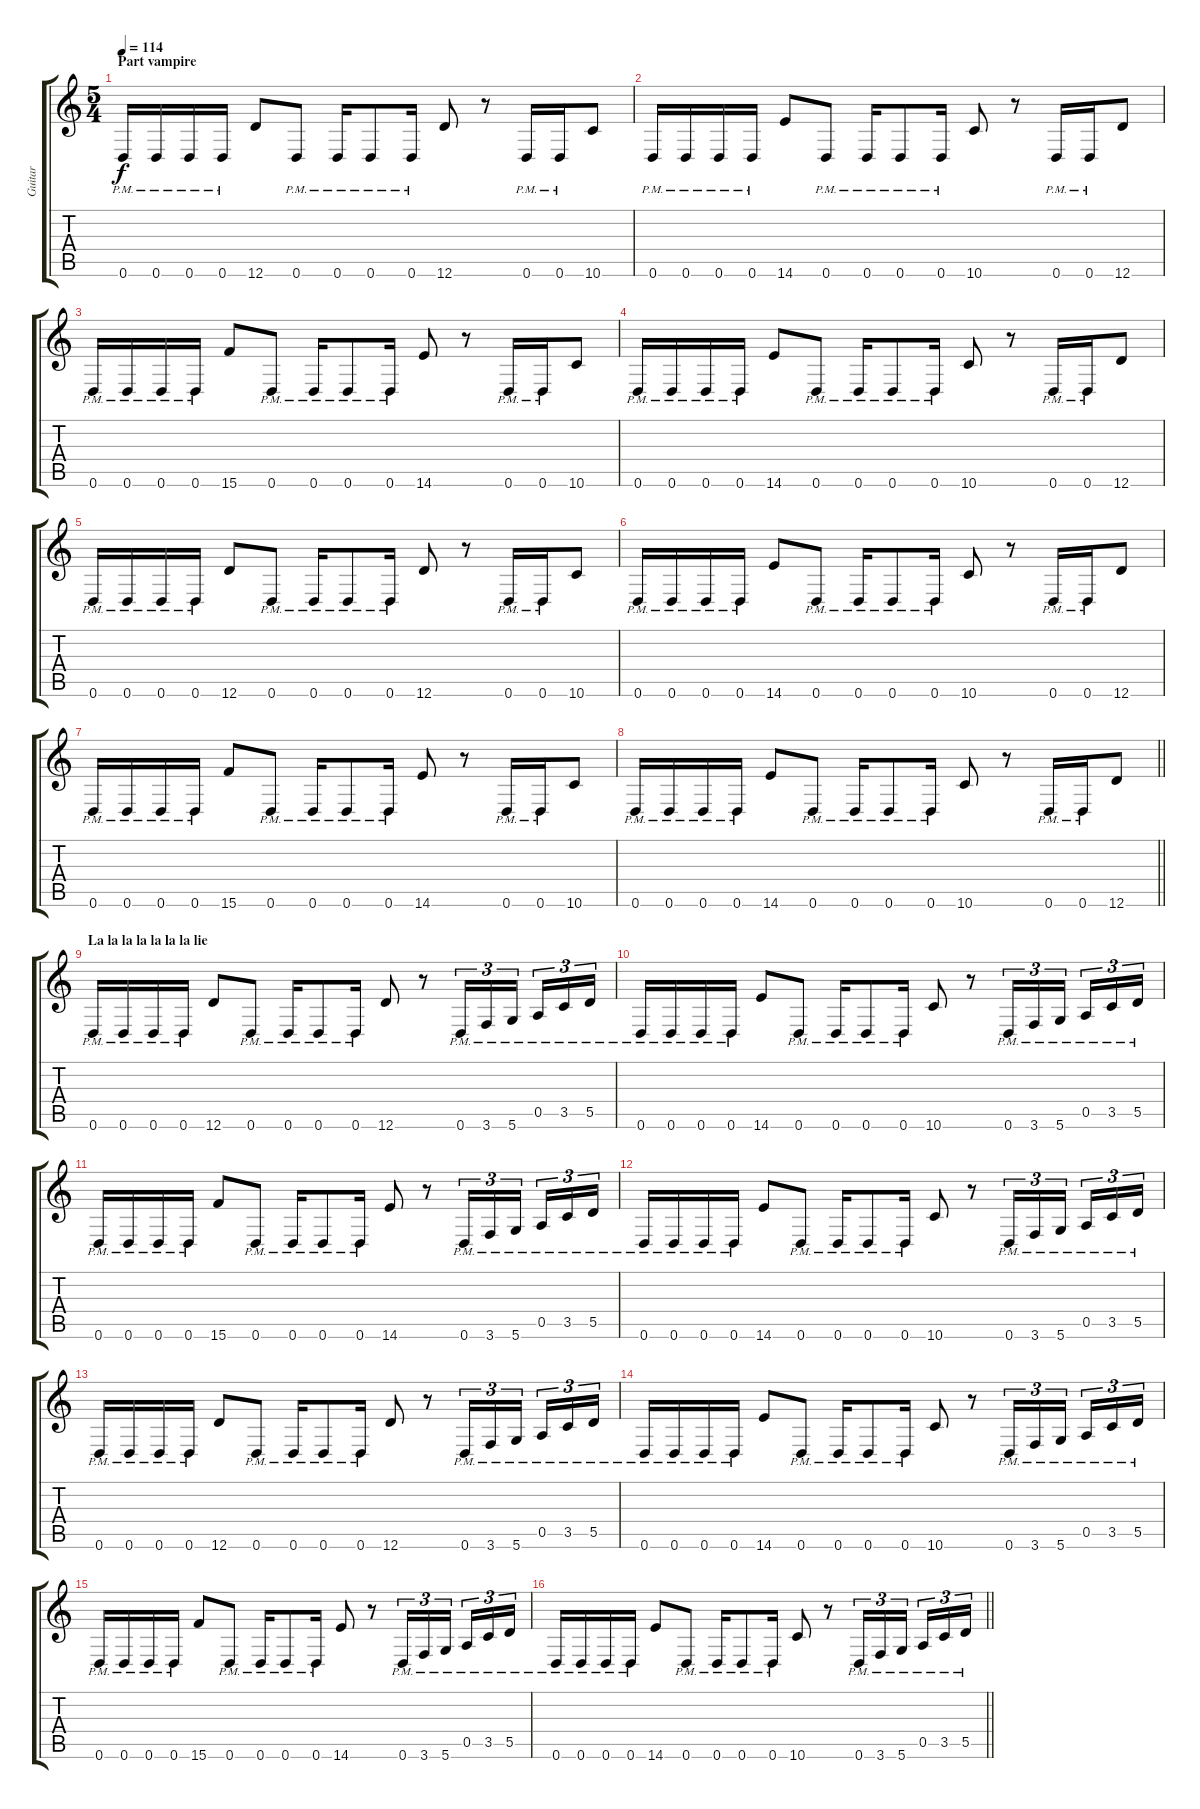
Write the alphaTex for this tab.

\track ("Guitar" "Guitar") {instrument distortionguitar}
\staff {score tabs}
\tuning (E4 B3 G3 D3 A2 D2) {hide}
\ts (5 4)
\section ("" "Part vampire")
\tempo 114
\clef g2
\ks c
0.6{pm}.16{dy f} 0.6{pm}.16 0.6{pm}.16 0.6{pm}.16 12.6.8 0.6{pm}.8 0.6{pm}.16 0.6{pm}.8 0.6{pm}.16 12.6.8 r.8 0.6{pm}.16 0.6{pm}.16 10.6.8 |
0.6{pm}.16 0.6{pm}.16 0.6{pm}.16 0.6{pm}.16 14.6.8 0.6{pm}.8 0.6{pm}.16 0.6{pm}.8 0.6{pm}.16 10.6.8 r.8 0.6{pm}.16 0.6{pm}.16 12.6.8 |
0.6{pm}.16 0.6{pm}.16 0.6{pm}.16 0.6{pm}.16 15.6.8 0.6{pm}.8 0.6{pm}.16 0.6{pm}.8 0.6{pm}.16 14.6.8 r.8 0.6{pm}.16 0.6{pm}.16 10.6.8 |
0.6{pm}.16 0.6{pm}.16 0.6{pm}.16 0.6{pm}.16 14.6.8 0.6{pm}.8 0.6{pm}.16 0.6{pm}.8 0.6{pm}.16 10.6.8 r.8 0.6{pm}.16 0.6{pm}.16 12.6.8 |
0.6{pm}.16 0.6{pm}.16 0.6{pm}.16 0.6{pm}.16 12.6.8 0.6{pm}.8 0.6{pm}.16 0.6{pm}.8 0.6{pm}.16 12.6.8 r.8 0.6{pm}.16 0.6{pm}.16 10.6.8 |
0.6{pm}.16 0.6{pm}.16 0.6{pm}.16 0.6{pm}.16 14.6.8 0.6{pm}.8 0.6{pm}.16 0.6{pm}.8 0.6{pm}.16 10.6.8 r.8 0.6{pm}.16 0.6{pm}.16 12.6.8 |
0.6{pm}.16 0.6{pm}.16 0.6{pm}.16 0.6{pm}.16 15.6.8 0.6{pm}.8 0.6{pm}.16 0.6{pm}.8 0.6{pm}.16 14.6.8 r.8 0.6{pm}.16 0.6{pm}.16 10.6.8 |
\barLineRight lightlight
0.6{pm}.16 0.6{pm}.16 0.6{pm}.16 0.6{pm}.16 14.6.8 0.6{pm}.8 0.6{pm}.16 0.6{pm}.8 0.6{pm}.16 10.6.8 r.8 0.6{pm}.16 0.6{pm}.16 12.6.8 |
\section ("" "La la la la la la la lie")
0.6{pm}.16 0.6{pm}.16 0.6{pm}.16 0.6{pm}.16 12.6.8 0.6{pm}.8 0.6{pm}.16 0.6{pm}.8 0.6{pm}.16 12.6.8 r.8 0.6{pm}.16{tu (3 2)} 3.6{pm}.16{tu (3 2)} 5.6{pm}.16{tu (3 2) beam splitsecondary} 0.5{pm}.16{tu (3 2)} 3.5{pm}.16{tu (3 2)} 5.5{pm}.16{tu (3 2)} |
0.6{pm}.16 0.6{pm}.16 0.6{pm}.16 0.6{pm}.16 14.6.8 0.6{pm}.8 0.6{pm}.16 0.6{pm}.8 0.6{pm}.16 10.6.8 r.8 0.6{pm}.16{tu (3 2)} 3.6{pm}.16{tu (3 2)} 5.6{pm}.16{tu (3 2) beam splitsecondary} 0.5{pm}.16{tu (3 2)} 3.5{pm}.16{tu (3 2)} 5.5{pm}.16{tu (3 2)} |
0.6{pm}.16 0.6{pm}.16 0.6{pm}.16 0.6{pm}.16 15.6.8 0.6{pm}.8 0.6{pm}.16 0.6{pm}.8 0.6{pm}.16 14.6.8 r.8 0.6{pm}.16{tu (3 2)} 3.6{pm}.16{tu (3 2)} 5.6{pm}.16{tu (3 2) beam splitsecondary} 0.5{pm}.16{tu (3 2)} 3.5{pm}.16{tu (3 2)} 5.5{pm}.16{tu (3 2)} |
0.6{pm}.16 0.6{pm}.16 0.6{pm}.16 0.6{pm}.16 14.6.8 0.6{pm}.8 0.6{pm}.16 0.6{pm}.8 0.6{pm}.16 10.6.8 r.8 0.6{pm}.16{tu (3 2)} 3.6{pm}.16{tu (3 2)} 5.6{pm}.16{tu (3 2) beam splitsecondary} 0.5{pm}.16{tu (3 2)} 3.5{pm}.16{tu (3 2)} 5.5{pm}.16{tu (3 2)} |
0.6{pm}.16 0.6{pm}.16 0.6{pm}.16 0.6{pm}.16 12.6.8 0.6{pm}.8 0.6{pm}.16 0.6{pm}.8 0.6{pm}.16 12.6.8 r.8 0.6{pm}.16{tu (3 2)} 3.6{pm}.16{tu (3 2)} 5.6{pm}.16{tu (3 2) beam splitsecondary} 0.5{pm}.16{tu (3 2)} 3.5{pm}.16{tu (3 2)} 5.5{pm}.16{tu (3 2)} |
0.6{pm}.16 0.6{pm}.16 0.6{pm}.16 0.6{pm}.16 14.6.8 0.6{pm}.8 0.6{pm}.16 0.6{pm}.8 0.6{pm}.16 10.6.8 r.8 0.6{pm}.16{tu (3 2)} 3.6{pm}.16{tu (3 2)} 5.6{pm}.16{tu (3 2) beam splitsecondary} 0.5{pm}.16{tu (3 2)} 3.5{pm}.16{tu (3 2)} 5.5{pm}.16{tu (3 2)} |
0.6{pm}.16 0.6{pm}.16 0.6{pm}.16 0.6{pm}.16 15.6.8 0.6{pm}.8 0.6{pm}.16 0.6{pm}.8 0.6{pm}.16 14.6.8 r.8 0.6{pm}.16{tu (3 2)} 3.6{pm}.16{tu (3 2)} 5.6{pm}.16{tu (3 2) beam splitsecondary} 0.5{pm}.16{tu (3 2)} 3.5{pm}.16{tu (3 2)} 5.5{pm}.16{tu (3 2)} |
\barLineRight lightlight
0.6{pm}.16 0.6{pm}.16 0.6{pm}.16 0.6{pm}.16 14.6.8 0.6{pm}.8 0.6{pm}.16 0.6{pm}.8 0.6{pm}.16 10.6.8 r.8 0.6{pm}.16{tu (3 2)} 3.6{pm}.16{tu (3 2)} 5.6{pm}.16{tu (3 2) beam splitsecondary} 0.5{pm}.16{tu (3 2)} 3.5{pm}.16{tu (3 2)} 5.5{pm}.16{tu (3 2)}
